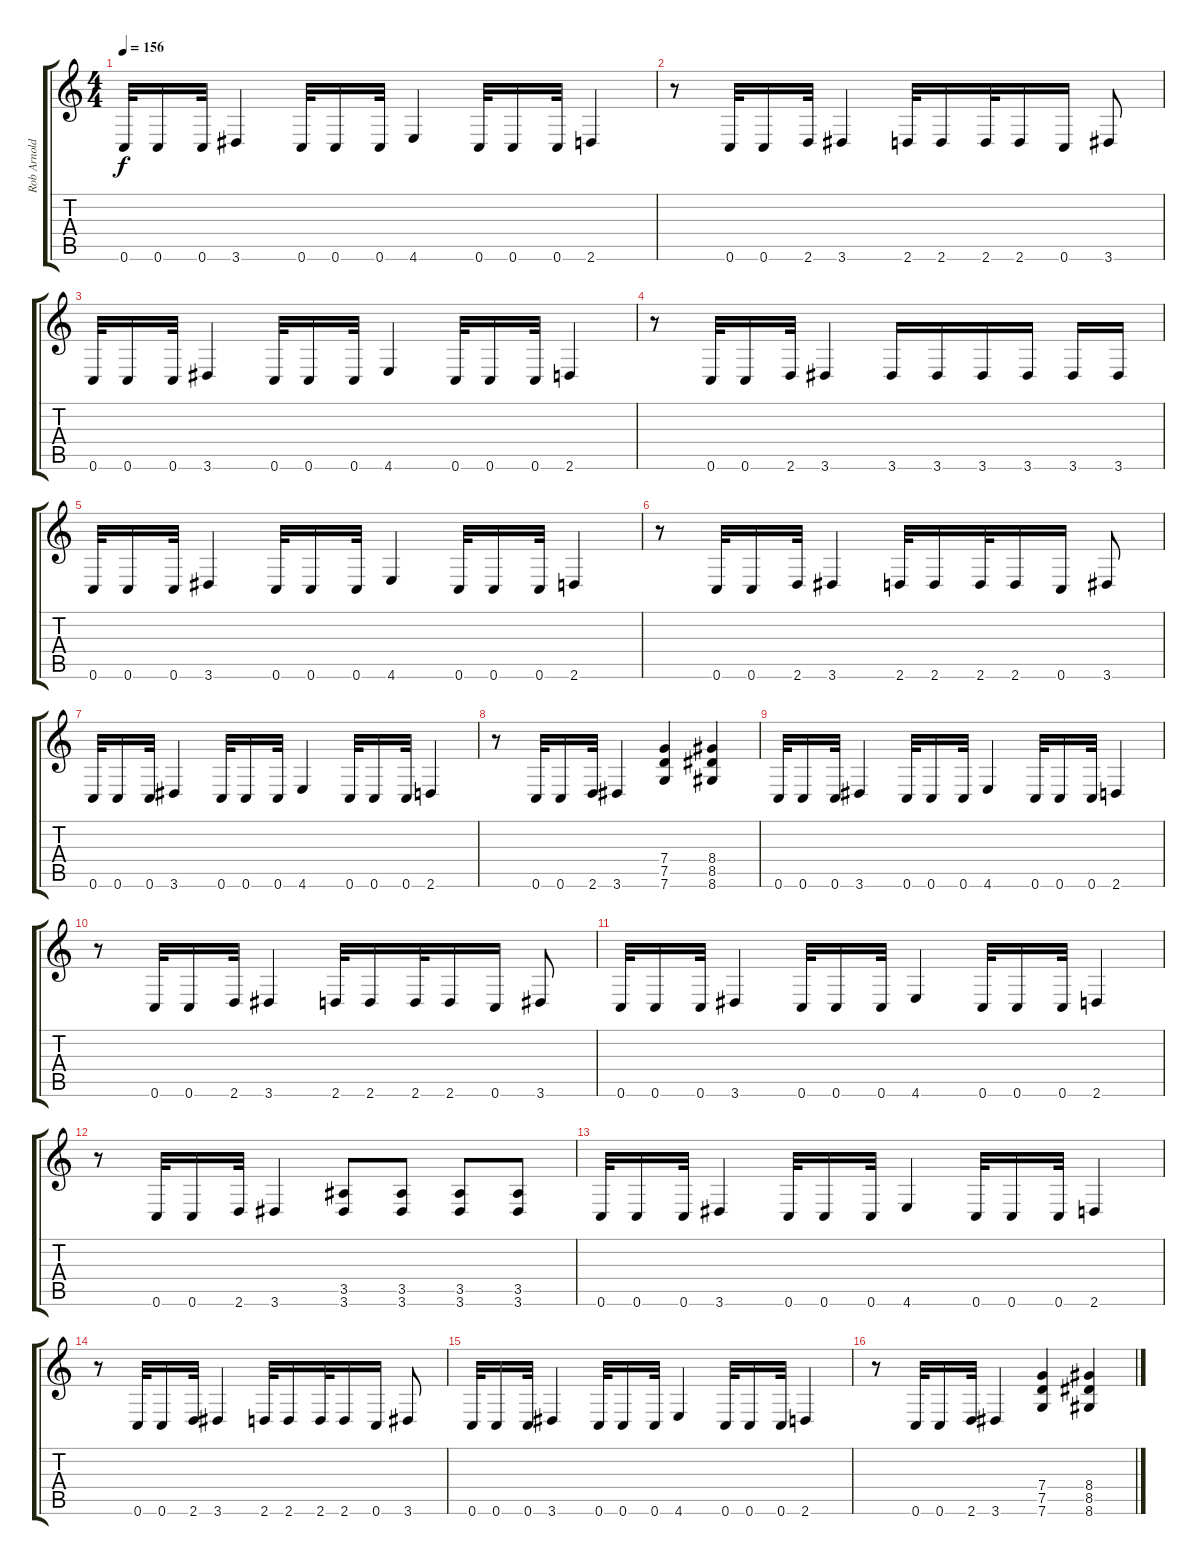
\track ("Rob Arnold" "Rob Arnold") {instrument distortionguitar}
\staff {score tabs}
\tuning (D4 A3 F3 C3 G2 C2) {hide}
\ts (4 4)
\tempo 156
\clef g2
\ks c
0.6.32{dy f} 0.6.16 0.6.32 3.6.4 0.6.32 0.6.16 0.6.32 4.6.4 0.6.32 0.6.16 0.6.32 2.6.4 |
r.8 0.6.32 0.6.16 2.6.32 3.6.4 2.6.32 2.6.16 2.6.32 2.6.16 0.6.16 3.6.8 |
0.6.32 0.6.16 0.6.32 3.6.4 0.6.32 0.6.16 0.6.32 4.6.4 0.6.32 0.6.16 0.6.32 2.6.4 |
r.8 0.6.32 0.6.16 2.6.32 3.6.4 3.6.16 3.6.16 3.6.16 3.6.16 3.6.16 3.6.16 |
0.6.32 0.6.16 0.6.32 3.6.4 0.6.32 0.6.16 0.6.32 4.6.4 0.6.32 0.6.16 0.6.32 2.6.4 |
r.8 0.6.32 0.6.16 2.6.32 3.6.4 2.6.32 2.6.16 2.6.32 2.6.16 0.6.16 3.6.8 |
0.6.32 0.6.16 0.6.32 3.6.4 0.6.32 0.6.16 0.6.32 4.6.4 0.6.32 0.6.16 0.6.32 2.6.4 |
r.8 0.6.32 0.6.16 2.6.32 3.6.4 (7.4 7.5 7.6).4 (8.4 8.5 8.6).4 |
0.6.32 0.6.16 0.6.32 3.6.4 0.6.32 0.6.16 0.6.32 4.6.4 0.6.32 0.6.16 0.6.32 2.6.4 |
r.8 0.6.32 0.6.16 2.6.32 3.6.4 2.6.32 2.6.16 2.6.32 2.6.16 0.6.16 3.6.8 |
0.6.32 0.6.16 0.6.32 3.6.4 0.6.32 0.6.16 0.6.32 4.6.4 0.6.32 0.6.16 0.6.32 2.6.4 |
r.8 0.6.32 0.6.16 2.6.32 3.6.4 (3.5 3.6).8 (3.5 3.6).8 (3.5 3.6).8 (3.5 3.6).8 |
0.6.32 0.6.16 0.6.32 3.6.4 0.6.32 0.6.16 0.6.32 4.6.4 0.6.32 0.6.16 0.6.32 2.6.4 |
r.8 0.6.32 0.6.16 2.6.32 3.6.4 2.6.32 2.6.16 2.6.32 2.6.16 0.6.16 3.6.8 |
0.6.32 0.6.16 0.6.32 3.6.4 0.6.32 0.6.16 0.6.32 4.6.4 0.6.32 0.6.16 0.6.32 2.6.4 |
r.8 0.6.32 0.6.16 2.6.32 3.6.4 (7.4 7.5 7.6).4 (8.4 8.5 8.6).4
